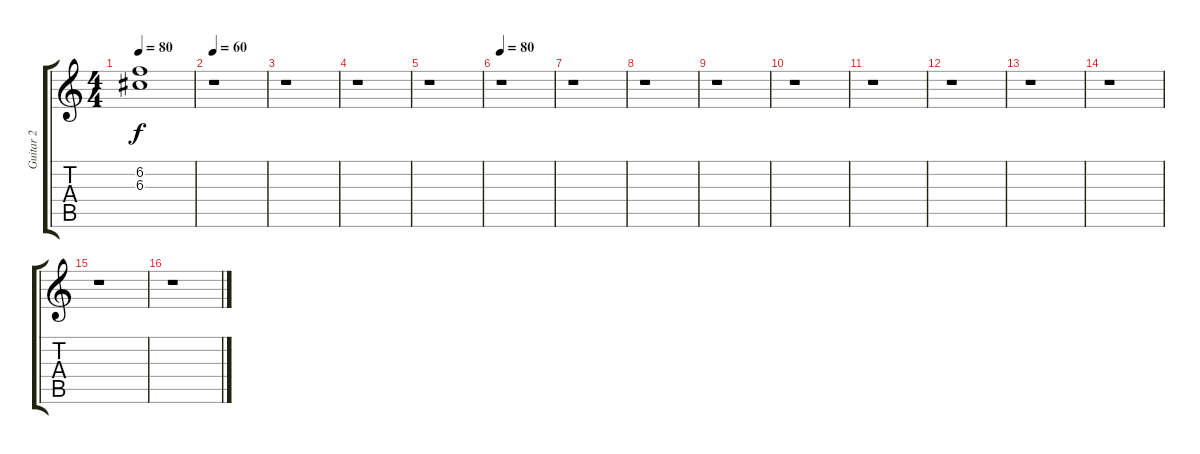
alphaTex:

\track ("Guitar 2" "Guitar 2") {instrument distortionguitar}
\staff {score tabs}
\tuning (E4 B3 G3 D3 A2 E2) {hide}
\ts (4 4)
\tempo 80
\clef g2
\ks c
(6.2{t} 6.3{t}).1{dy f} |
\tempo 60
r.1 |
r.1 |
r.1 |
r.1 |
\tempo 80
r.1 |
r.1 |
r.1 |
r.1 |
r.1 |
r.1 |
r.1 |
r.1 |
r.1 |
r.1 |
r.1
